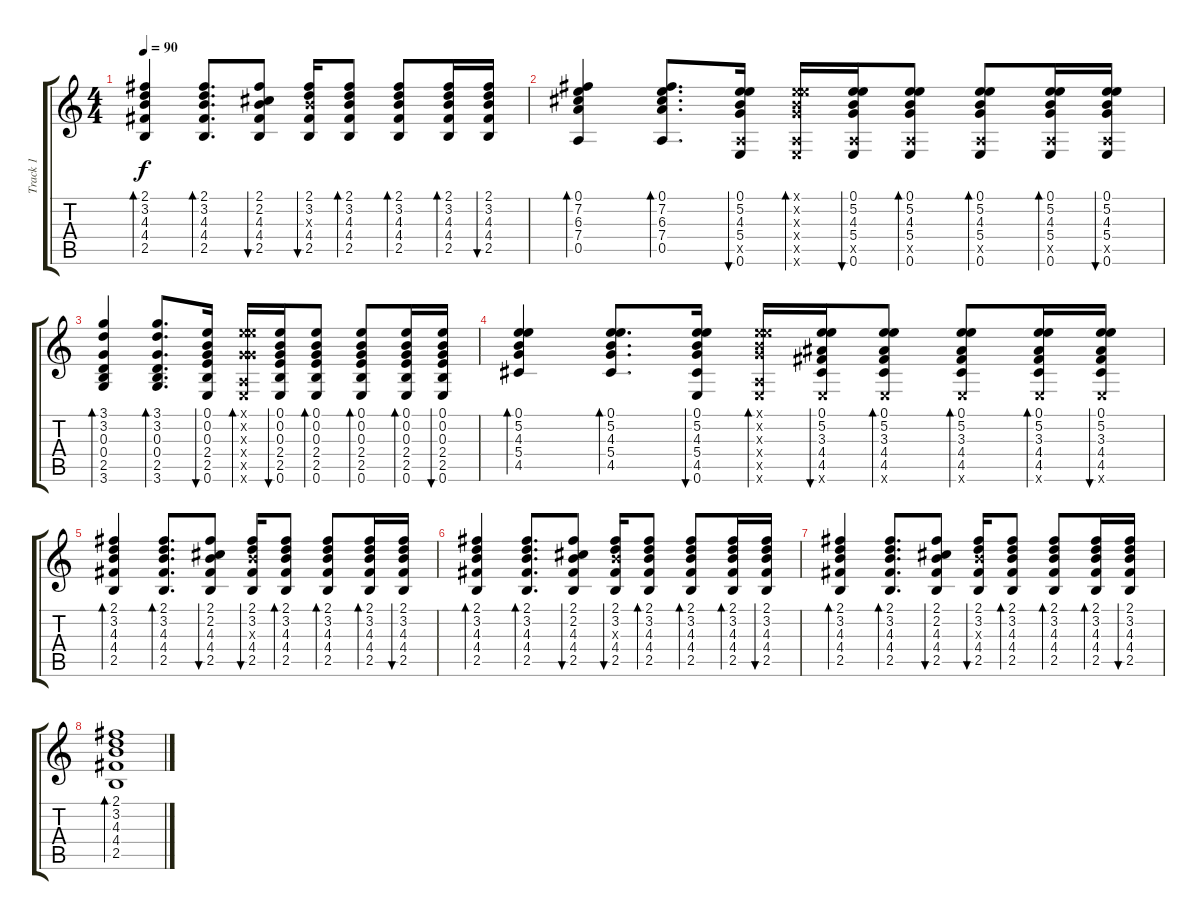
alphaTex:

\track ("Track 1" "Track 1") {instrument acousticguitarsteel}
\staff {score tabs}
\tuning (E4 B3 G3 D3 A2 E2) {hide}
\ts (4 4)
\tempo 90
\clef g2
\ks c
(2.1 3.2 4.3 4.4 2.5).4{bd 60 dy f} (2.1 3.2 4.3 4.4 2.5).8{d bd 60} (2.1 2.2 4.3 4.4 2.5).8{bu 60} (2.1 3.2 4.3{x} 4.4 2.5).16{bu 60} (2.1 3.2 4.3 4.4 2.5).8{bd 60} (2.1 3.2 4.3 4.4 2.5).8{bd 60} (2.1 3.2 4.3 4.4 2.5).16{bd 60} (2.1 3.2 4.3 4.4 2.5).16{bu 60} |
(0.1 7.2 6.3 7.4 0.5).4{bd 60} (0.1 7.2 6.3 7.4 0.5).8{d bd 60} (0.1 5.2 4.3 5.4 0.5{x} 0.6).16{bu 60} (0.1{x} 5.2{x} 4.3{x} 5.4{x} 0.5{x} 0.6{x}).16{bd 60} (0.1 5.2 4.3 5.4 0.5{x} 0.6).16{bu 60} (0.1 5.2 4.3 5.4 0.5{x} 0.6).8{bd 60} (0.1 5.2 4.3 5.4 0.5{x} 0.6).8{bd 60} (0.1 5.2 4.3 5.4 0.5{x} 0.6).16{bd 60} (0.1 5.2 4.3 5.4 0.5{x} 0.6).16{bu 60} |
(3.1 3.2 0.3 0.4 2.5 3.6).4{bd 60} (3.1 3.2 0.3 0.4 2.5 3.6).8{d bd 60} (0.1 0.2 0.3 2.4 2.5 0.6).16{bu 60} (0.1{x} 5.2{x} 0.3{x} 5.4{x} 0.5{x} 0.6{x}).16{bd 60} (0.1 0.2 0.3 2.4 2.5 0.6).16{bu 60} (0.1 0.2 0.3 2.4 2.5 0.6).8{bd 60} (0.1 0.2 0.3 2.4 2.5 0.6).8{bd 60} (0.1 0.2 0.3 2.4 2.5 0.6).16{bd 60} (0.1 0.2 0.3 2.4 2.5 0.6).16{bu 60} |
(0.1 5.2 4.3 5.4 4.5).4{bd 60} (0.1 5.2 4.3 5.4 4.5).8{d bd 60} (0.1 5.2 4.3 5.4 4.5 0.6).16{bu 60} (0.1{x} 5.2{x} 4.3{x} 5.4{x} 0.5{x} 0.6{x}).16{bd 60} (0.1 5.2 3.3 4.4 4.5 0.6{x}).16{bu 60} (0.1 5.2 3.3 4.4 4.5 0.6{x}).8{bd 60} (0.1 5.2 3.3 4.4 4.5 0.6{x}).8{bd 60} (0.1 5.2 3.3 4.4 4.5 0.6{x}).16{bd 60} (0.1 5.2 3.3 4.4 4.5 0.6{x}).16{bu 60} |
(2.1 3.2 4.3 4.4 2.5).4{bd 60} (2.1 3.2 4.3 4.4 2.5).8{d bd 60} (2.1 2.2 4.3 4.4 2.5).8{bu 60} (2.1 3.2 4.3{x} 4.4 2.5).16{bu 60} (2.1 3.2 4.3 4.4 2.5).8{bd 60} (2.1 3.2 4.3 4.4 2.5).8{bd 60} (2.1 3.2 4.3 4.4 2.5).16{bd 60} (2.1 3.2 4.3 4.4 2.5).16{bu 60} |
(2.1 3.2 4.3 4.4 2.5).4{bd 60} (2.1 3.2 4.3 4.4 2.5).8{d bd 60} (2.1 2.2 4.3 4.4 2.5).8{bu 60} (2.1 3.2 4.3{x} 4.4 2.5).16{bu 60} (2.1 3.2 4.3 4.4 2.5).8{bd 60} (2.1 3.2 4.3 4.4 2.5).8{bd 60} (2.1 3.2 4.3 4.4 2.5).16{bd 60} (2.1 3.2 4.3 4.4 2.5).16{bu 60} |
(2.1 3.2 4.3 4.4 2.5).4{bd 60} (2.1 3.2 4.3 4.4 2.5).8{d bd 60} (2.1 2.2 4.3 4.4 2.5).8{bu 60} (2.1 3.2 4.3{x} 4.4 2.5).16{bu 60} (2.1 3.2 4.3 4.4 2.5).8{bd 60} (2.1 3.2 4.3 4.4 2.5).8{bd 60} (2.1 3.2 4.3 4.4 2.5).16{bd 60} (2.1 3.2 4.3 4.4 2.5).16{bu 60} |
(2.1 3.2 4.3 4.4 2.5).1{bd 60}
